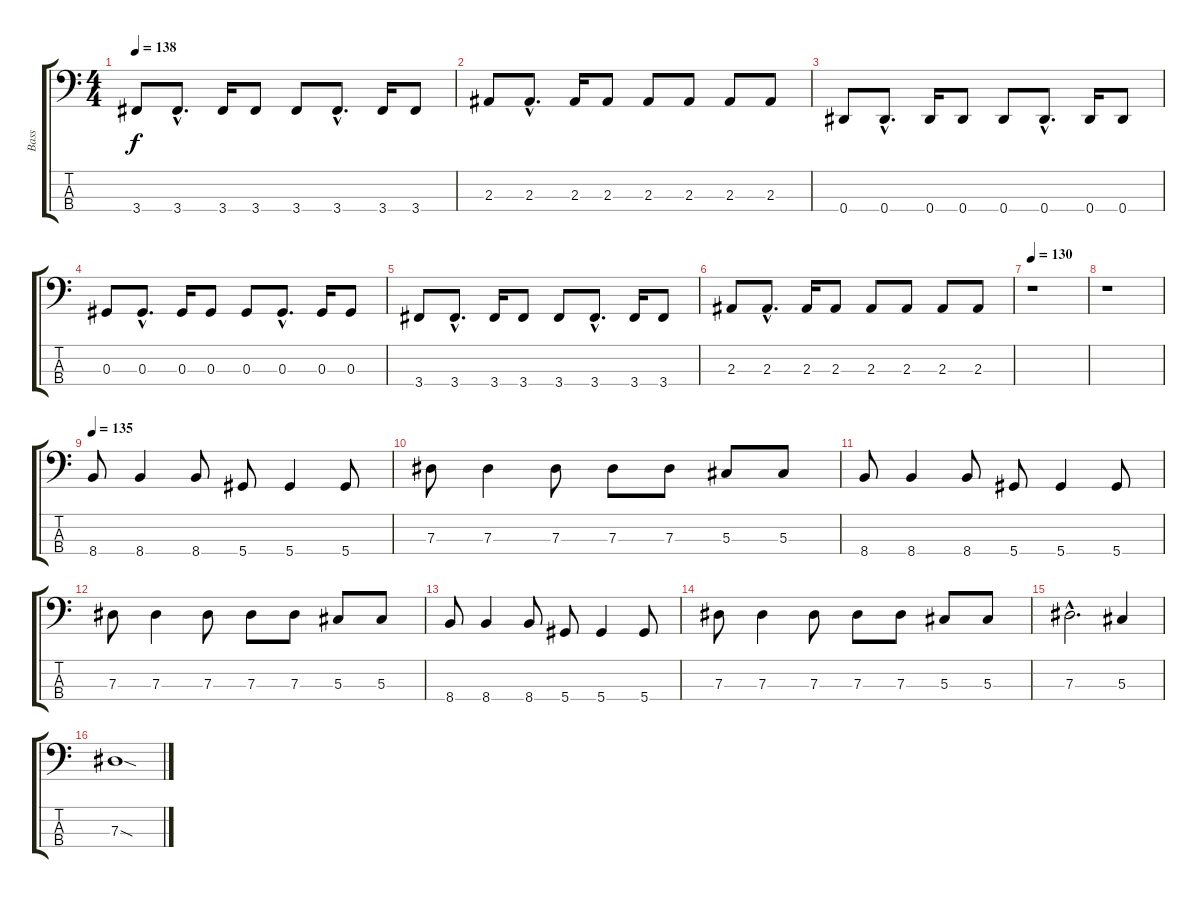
\track ("Bass" "Bass") {instrument acousticbass}
\staff {score tabs}
\tuning (Gb2 Db2 Ab1 Eb1) {hide}
\ts (4 4)
\tempo 138
\clef f4
\ks c
3.4.8{dy f} 3.4{hac}.8{d} 3.4.16 3.4.8 3.4.8 3.4{hac}.8{d} 3.4.16 3.4.8 |
2.3.8 2.3{hac}.8{d} 2.3.16 2.3.8 2.3.8 2.3.8 2.3.8 2.3.8 |
0.4.8 0.4{hac}.8{d} 0.4.16 0.4.8 0.4.8 0.4{hac}.8{d} 0.4.16 0.4.8 |
0.3.8 0.3{hac}.8{d} 0.3.16 0.3.8 0.3.8 0.3{hac}.8{d} 0.3.16 0.3.8 |
3.4.8 3.4{hac}.8{d} 3.4.16 3.4.8 3.4.8 3.4{hac}.8{d} 3.4.16 3.4.8 |
2.3.8 2.3{hac}.8{d} 2.3.16 2.3.8 2.3.8 2.3.8 2.3.8 2.3.8 |
\tempo 130
r.1 |
r.1 |
\tempo 135
8.4.8 8.4.4 8.4.8 5.4.8 5.4.4 5.4.8 |
7.3.8 7.3.4 7.3.8 7.3.8 7.3.8 5.3.8 5.3.8 |
8.4.8 8.4.4 8.4.8 5.4.8 5.4.4 5.4.8 |
7.3.8 7.3.4 7.3.8 7.3.8 7.3.8 5.3.8 5.3.8 |
8.4.8 8.4.4 8.4.8 5.4.8 5.4.4 5.4.8 |
7.3.8 7.3.4 7.3.8 7.3.8 7.3.8 5.3.8 5.3.8 |
7.3{hac}.2{d} 5.3.4 |
7.3{sod}.1
